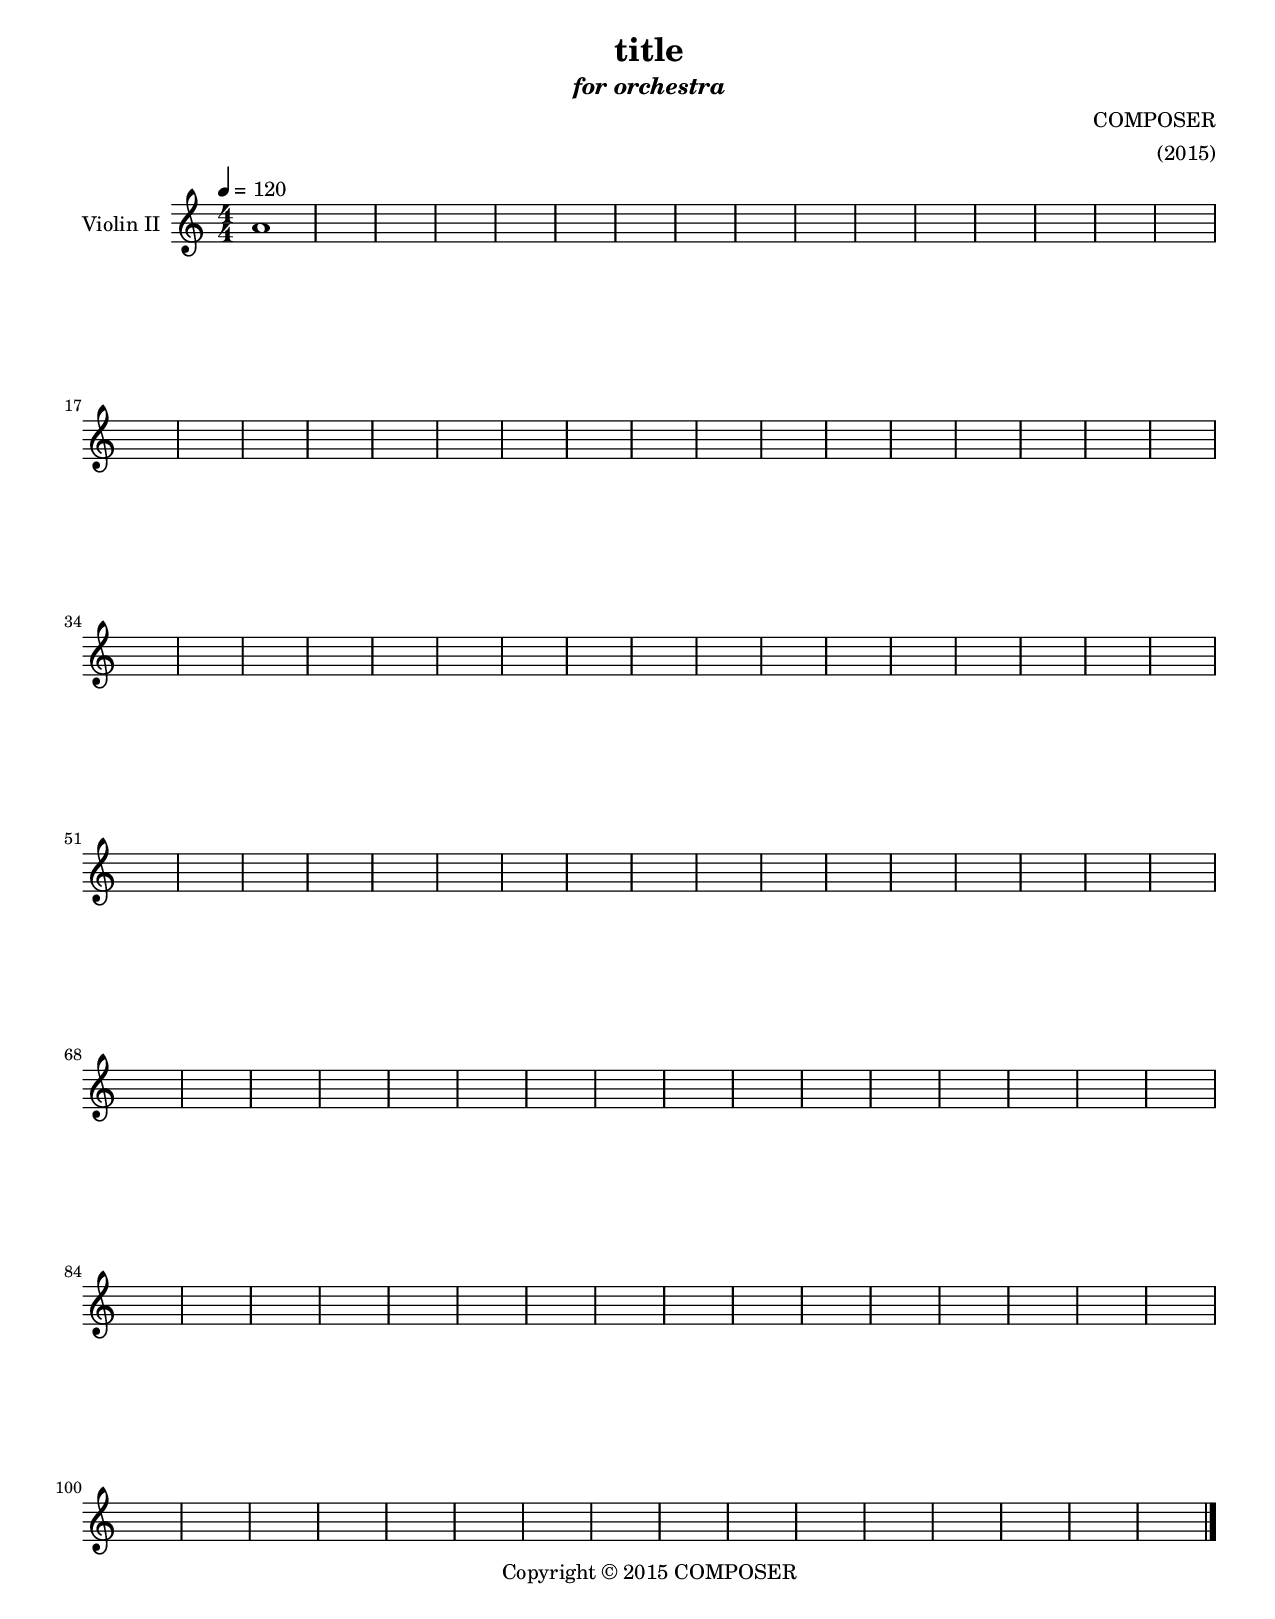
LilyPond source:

\version "2.18.2"

#(set-global-staff-size 18)
#(set-default-paper-size "letter")

\header {
  title = "title"
  subtitle = \markup { \italic "for orchestra" }
  dedication = ""
  composer = "COMPOSER"
  arranger = "(2015)"
  %piece = \markup \box {"Transposed Score"}
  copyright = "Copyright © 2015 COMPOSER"
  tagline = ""
}

\include "orchestra_metrics.ly"
\include "orchestra_notes.ly"
\include "orchestra_headings.ly"
\include "orchestra_definitions.ly"

ViolinTwoHeading = {
  #(set-accidental-style 'neo-modern)
  \override Staff.Accidental #'hide-tied-accidental-after-break = ##t
  \set Staff.instrumentName = \markup \concat {"Violin II" " "}
}

\score {
  <<
    %\override Score.BarNumber #'break-visibility = ##(#t #t #t)
    %\override Score.BarNumber #'break-visibility = #end-of-line-invisible
    \override Score.Stem #'stemlet-length = #0.75
    \override Score.StaffSymbol.layer = #4
    \override Score.TimeSignature.layer = #3
    \new Staff = "violin" \with {
      \override VerticalAxisGroup #'remove-empty = ##f
    }
    << \Metrics \ViolinTwoHeading \ViolinTwoNotes >>
  >>
  \layout {
    \context { \RemoveEmptyStaffContext }
    \context { \Staff \override TimeSignature.style = #'numbered \accidentalStyle "neo-modern"  }
  }
  %\midi { }
}

\paper {
  %two-sided = ##t
  page-limit-inter-system-space = ##t
  ragged-bottom = ##f
  ragged-last-bottom = ##f
  page-limit-inter-system-space-factor = 1.3
  top-margin = 1\cm
  inner-margin = 2\cm
  outer-margin = 1.6\cm
  left-margin = 1.4\cm
  %system-separator-markup = \slashSeparator
  %max-systems-per-page = 1
}
